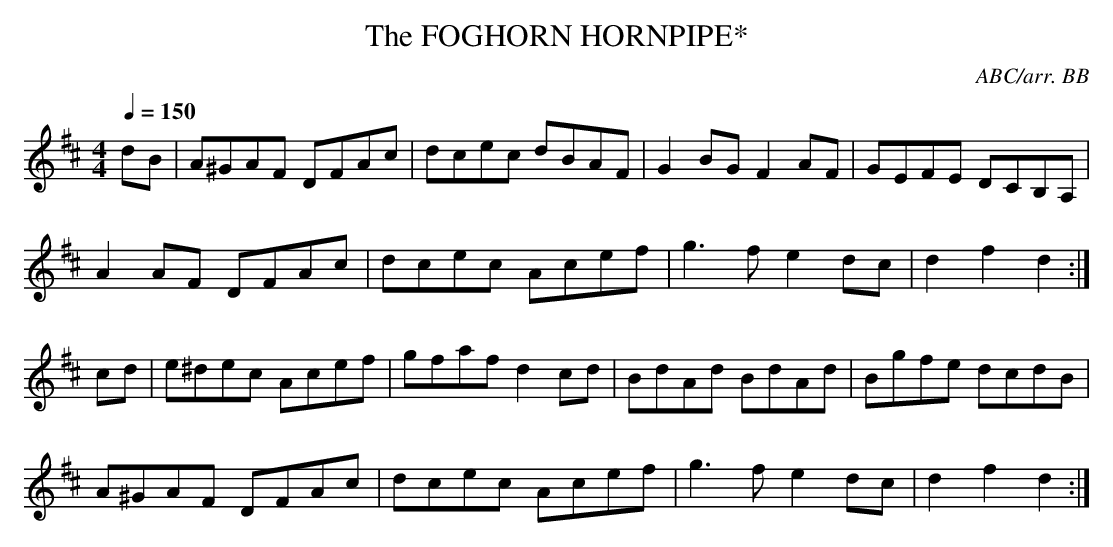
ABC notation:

X:1
T:FOGHORN HORNPIPE*, The
C:ABC/arr. BB
Q:1/4=150
L:1/8
M:4/4
K:D
dB|A^GAF DFAc|dcec dBAF|G2BG F2AF|GEFE DCB,A,|
A2 AF DFAc|dcec Acef|g3f e2dc|d2 f2 d2:|
cd|e^dec Acef|gfaf d2 cd|BdAd BdAd|Bgfe dcdB|
A^GAF DFAc|dcec Acef|g3f e2dc|d2 f2 d2:|
